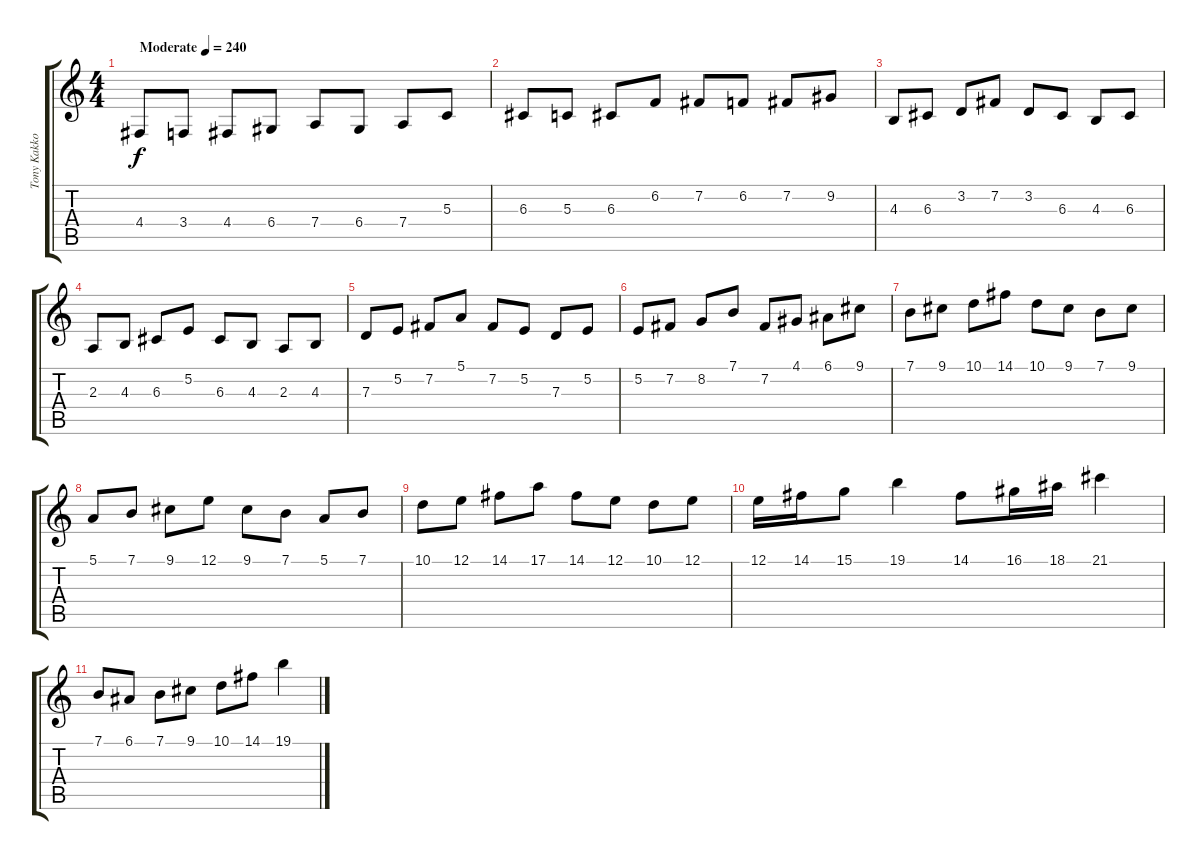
\track ("Tony Kakko" "Tony Kakko") {instrument lead1square}
\staff {score tabs}
\tuning (E4 B3 G3 D3 A2 E2) {hide}
\ts (4 4)
\tempo (240 "Moderate")
\clef g2
\ks c
4.4.8{dy f instrument lead1square} 3.4.8 4.4.8 6.4.8 7.4.8 6.4.8 7.4.8 5.3.8 |
6.3.8 5.3.8 6.3.8 6.2.8 7.2.8 6.2.8 7.2.8 9.2.8 |
4.3.8 6.3.8 3.2.8 7.2.8 3.2.8 6.3.8 4.3.8 6.3.8 |
2.3.8 4.3.8 6.3.8 5.2.8 6.3.8 4.3.8 2.3.8 4.3.8 |
7.3.8 5.2.8 7.2.8 5.1.8 7.2.8 5.2.8 7.3.8 5.2.8 |
5.2.8 7.2.8 8.2.8 7.1.8 7.2.8 4.1.8 6.1.8 9.1.8 |
7.1.8 9.1.8 10.1.8 14.1.8 10.1.8 9.1.8 7.1.8 9.1.8 |
5.1.8 7.1.8 9.1.8 12.1.8 9.1.8 7.1.8 5.1.8 7.1.8 |
10.1.8 12.1.8 14.1.8 17.1.8 14.1.8 12.1.8 10.1.8 12.1.8 |
12.1.16 14.1.16 15.1.8 19.1.4 14.1.8 16.1.16 18.1.16 21.1.4 |
7.1.8 6.1.8 7.1.8 9.1.8 10.1.8 14.1.8 19.1.4
